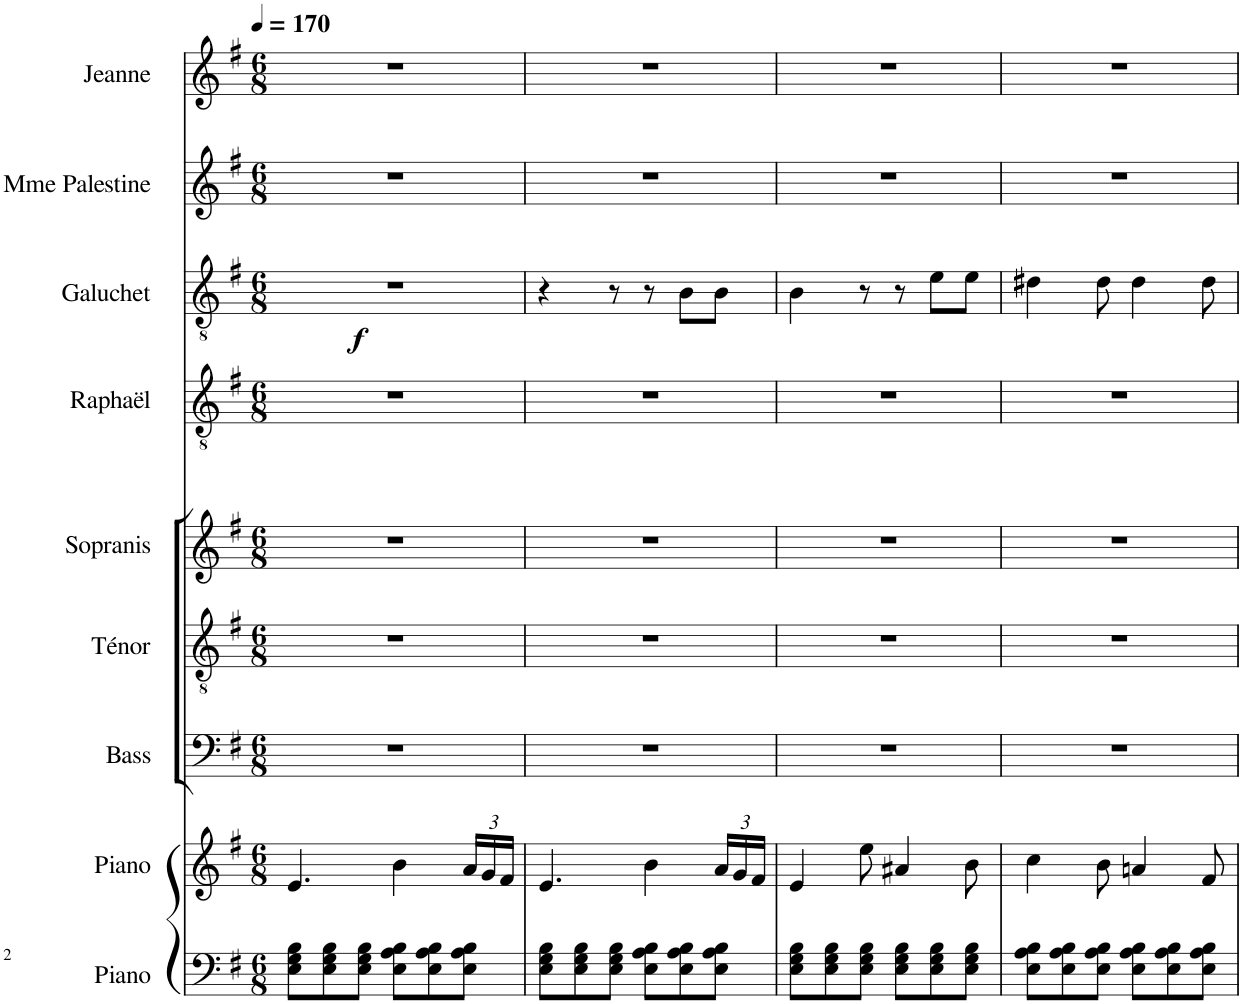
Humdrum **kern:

**kern	**kern	**kern	**kern	**kern	**kern	**kern	**dynam	**kern	**kern
*part9	*part8	*part7	*part6	*part5	*part4	*part3	*part3	*part2	*part1
*staff9	*staff8	*staff7	*staff6	*staff5	*staff4	*staff3	*staff3	*staff2	*staff1
*I"Piano	*I"Piano	*I"Bass	*I"Ténor	*I"Sopranis	*I"Raphaël	*I"Galuchet	*	*I"Mme Palestine	*I"Jeanne
*I'Pia.	*I'Pia.	*I'B.	*I'T.	*I'S.	*I'R.	*I'G.	*	*I'P.	*I'J.
*clefF4	*clefG2	*clefF4	*clefGv2	*clefG2	*clefGv2	*clefGv2	*	*clefG2	*clefG2
*	*	*	*	*Trd1c2	*Trd12c21	*	*	*Trd5c9	*
*k[f#]	*k[f#]	*k[f#]	*k[f#]	*k[f#]	*k[f#]	*k[f#]	*	*k[f#]	*k[f#]
*M6/8	*M6/8	*M6/8	*M6/8	*M6/8	*M6/8	*M6/8	*	*M6/8	*M6/8
*MM170	*MM170	*MM170	*MM170	*MM170	*MM170	*MM170	*	*MM170	*MM170
=1	=1	=1	=1	=1	=1	=1	=1	=1	=1
!	!	!	!	!	!	!	!LO:DY:b	!	!
8E\ 8G\ 8B\L	4.e/	2.r	2.r	2.r	2.r	2.r	f	2.r	2.r
8E\ 8G\ 8B\	.	.	.	.	.	.	.	.	.
8E\ 8G\ 8B\J	.	.	.	.	.	.	.	.	.
8E\ 8A\ 8B\L	4b\	.	.	.	.	.	.	.	.
8E\ 8A\ 8B\	.	.	.	.	.	.	.	.	.
*	*Xbrackettup	*	*	*	*	*	*	*	*
8E\ 8A\ 8B\J	24a/LL	.	.	.	.	.	.	.	.
.	24g/	.	.	.	.	.	.	.	.
.	24f#/JJ	.	.	.	.	.	.	.	.
=2	=2	=2	=2	=2	=2	=2	=2	=2	=2
8E\ 8G\ 8B\L	4.e/	2.r	2.r	2.r	2.r	4r	.	2.r	2.r
8E\ 8G\ 8B\	.	.	.	.	.	.	.	.	.
8E\ 8G\ 8B\J	.	.	.	.	.	8r	.	.	.
8E\ 8A\ 8B\L	4b\	.	.	.	.	8r	.	.	.
8E\ 8A\ 8B\	.	.	.	.	.	8B\L	.	.	.
8E\ 8A\ 8B\J	24a/LL	.	.	.	.	8B\J	.	.	.
.	24g/	.	.	.	.	.	.	.	.
.	24f#/JJ	.	.	.	.	.	.	.	.
=3	=3	=3	=3	=3	=3	=3	=3	=3	=3
8E\ 8G\ 8B\L	4e/	2.r	2.r	2.r	2.r	4B\	.	2.r	2.r
8E\ 8G\ 8B\	.	.	.	.	.	.	.	.	.
8E\ 8G\ 8B\J	8ee\	.	.	.	.	8r	.	.	.
8E\ 8G\ 8B\L	4a#X/	.	.	.	.	8r	.	.	.
8E\ 8G\ 8B\	.	.	.	.	.	8e\L	.	.	.
8E\ 8G\ 8B\J	8b\	.	.	.	.	8e\J	.	.	.
=4	=4	=4	=4	=4	=4	=4	=4	=4	=4
8E\ 8A\ 8B\L	4cc\	2.r	2.r	2.r	2.r	4d#X\	.	2.r	2.r
8E\ 8A\ 8B\	.	.	.	.	.	.	.	.	.
8E\ 8A\ 8B\J	8b\	.	.	.	.	8d#\	.	.	.
8E\ 8A\ 8B\L	4an/	.	.	.	.	4d#\	.	.	.
8E\ 8A\ 8B\	.	.	.	.	.	.	.	.	.
8E\ 8A\ 8B\J	8f#/	.	.	.	.	8d#\	.	.	.
=	=	=	=	=	=	=	=	=	=
*-	*-	*-	*-	*-	*-	*-	*-	*-	*-
